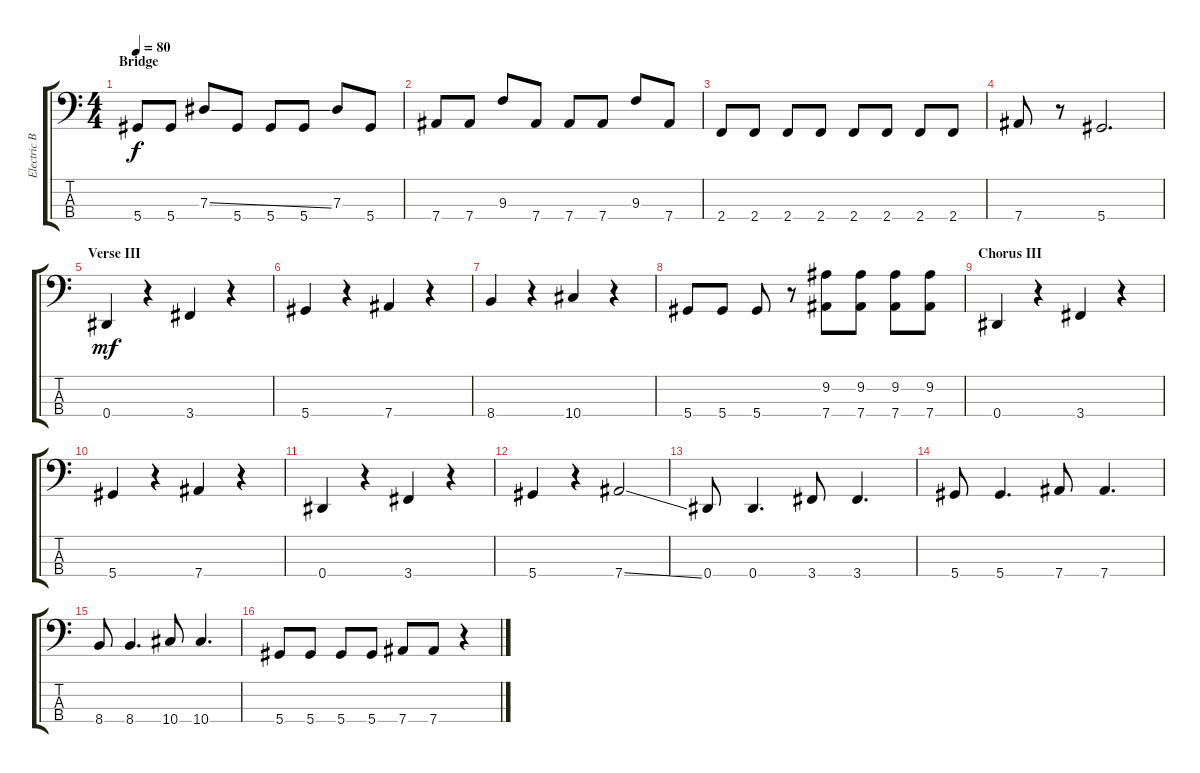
\track ("Electric Bass" "Electric B") {instrument electricbassfinger}
\staff {score tabs}
\tuning (Gb2 Db2 Ab1 Eb1) {hide}
\ts (4 4)
\section ("" "Bridge")
\tempo 80
\clef f4
\ks c
5.4.8{dy f} 5.4.8 7.3{ss}.8 5.4.8 5.4.8 5.4.8 7.3.8 5.4.8 |
7.4.8 7.4.8 9.3.8 7.4.8 7.4.8 7.4.8 9.3.8 7.4.8 |
2.4.8 2.4.8 2.4.8 2.4.8 2.4.8 2.4.8 2.4.8 2.4.8 |
7.4.8 r.8 5.4.2{d} |
\section ("" "Verse III")
0.4.4{dy mf} r.4 3.4.4 r.4 |
5.4.4 r.4 7.4.4 r.4 |
8.4.4 r.4 10.4.4 r.4 |
5.4.8 5.4.8 5.4.8 r.8 (9.2 7.4).8 (9.2 7.4).8 (9.2 7.4).8 (9.2 7.4).8 |
\section ("" "Chorus III")
0.4.4 r.4 3.4.4 r.4 |
5.4.4 r.4 7.4.4 r.4 |
0.4.4 r.4 3.4.4 r.4 |
5.4.4 r.4 7.4{ss}.2 |
0.4.8 0.4.4{d} 3.4.8 3.4.4{d} |
5.4.8 5.4.4{d} 7.4.8 7.4.4{d} |
8.4.8 8.4.4{d} 10.4.8 10.4.4{d} |
5.4.8 5.4.8 5.4.8 5.4.8 7.4.8 7.4.8 r.4
